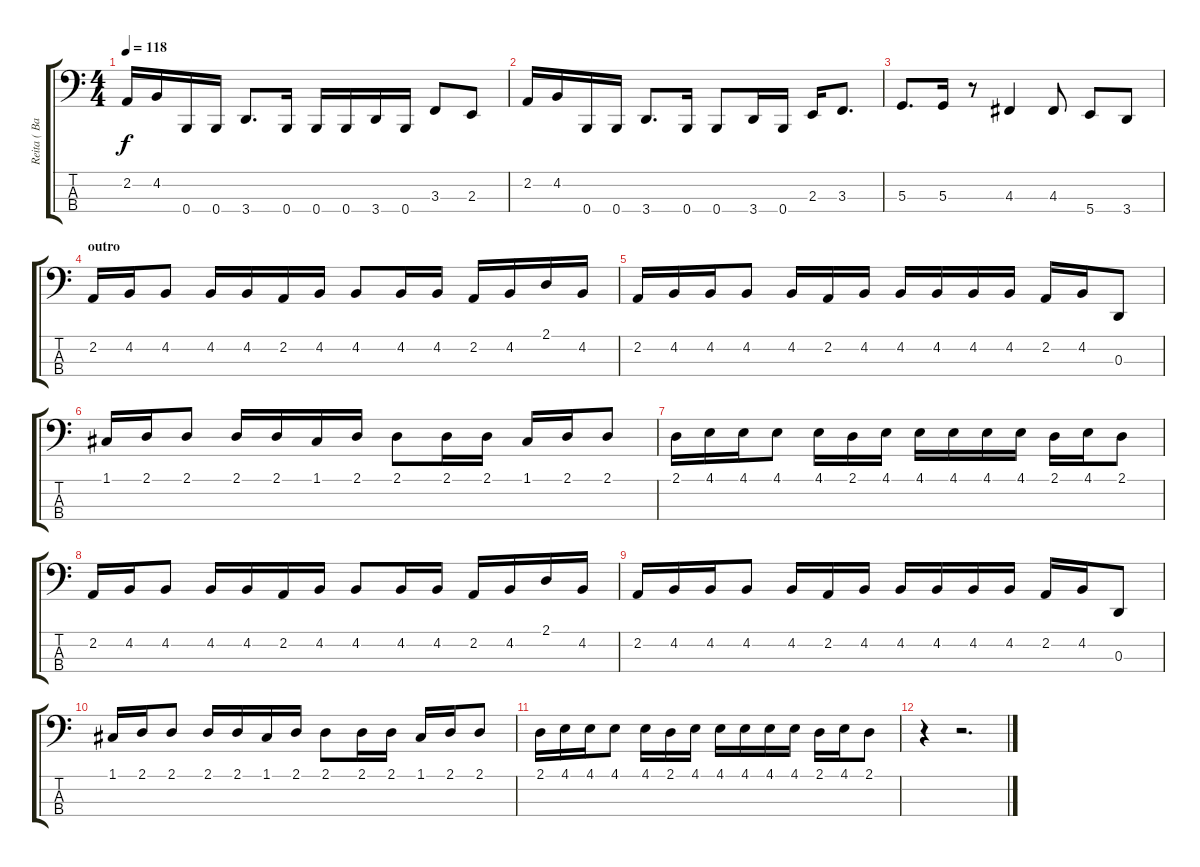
\track ("Reita ( Bass )" "Reita ( Ba") {instrument acousticguitarsteel}
\staff {score tabs}
\tuning (C2 G1 D1 B0) {hide}
\ts (4 4)
\tempo 118
\clef f4
\ks c
2.2.16{dy f} 4.2.16 0.4.16 0.4.16 3.4.8{d} 0.4.16 0.4.16 0.4.16 3.4.16 0.4.16 3.3.8 2.3.8 |
2.2.16 4.2.16 0.4.16 0.4.16 3.4.8{d} 0.4.16 0.4.8 3.4.16 0.4.16 2.3.16 3.3.8{d} |
5.3.8{d} 5.3.16 r.8 4.3.4 4.3.8 5.4.8 3.4.8 |
\section ("" "outro")
2.2.16 4.2.16 4.2.8 4.2.16 4.2.16 2.2.16 4.2.16 4.2.8 4.2.16 4.2.16 2.2.16 4.2.16 2.1.16 4.2.16 |
2.2.16 4.2.16 4.2.16 4.2.8 4.2.16 2.2.16 4.2.16 4.2.16 4.2.16 4.2.16 4.2.16 2.2.16 4.2.16 0.3.8 |
1.1.16 2.1.16 2.1.8 2.1.16 2.1.16 1.1.16 2.1.16 2.1.8 2.1.16 2.1.16 1.1.16 2.1.16 2.1.8 |
2.1.16 4.1.16 4.1.16 4.1.8 4.1.16 2.1.16 4.1.16 4.1.16 4.1.16 4.1.16 4.1.16 2.1.16 4.1.16 2.1.8 |
2.2.16 4.2.16 4.2.8 4.2.16 4.2.16 2.2.16 4.2.16 4.2.8 4.2.16 4.2.16 2.2.16 4.2.16 2.1.16 4.2.16 |
2.2.16 4.2.16 4.2.16 4.2.8 4.2.16 2.2.16 4.2.16 4.2.16 4.2.16 4.2.16 4.2.16 2.2.16 4.2.16 0.3.8 |
1.1.16 2.1.16 2.1.8 2.1.16 2.1.16 1.1.16 2.1.16 2.1.8 2.1.16 2.1.16 1.1.16 2.1.16 2.1.8 |
2.1.16 4.1.16 4.1.16 4.1.8 4.1.16 2.1.16 4.1.16 4.1.16 4.1.16 4.1.16 4.1.16 2.1.16 4.1.16 2.1.8 |
r.4 r.2{d}
